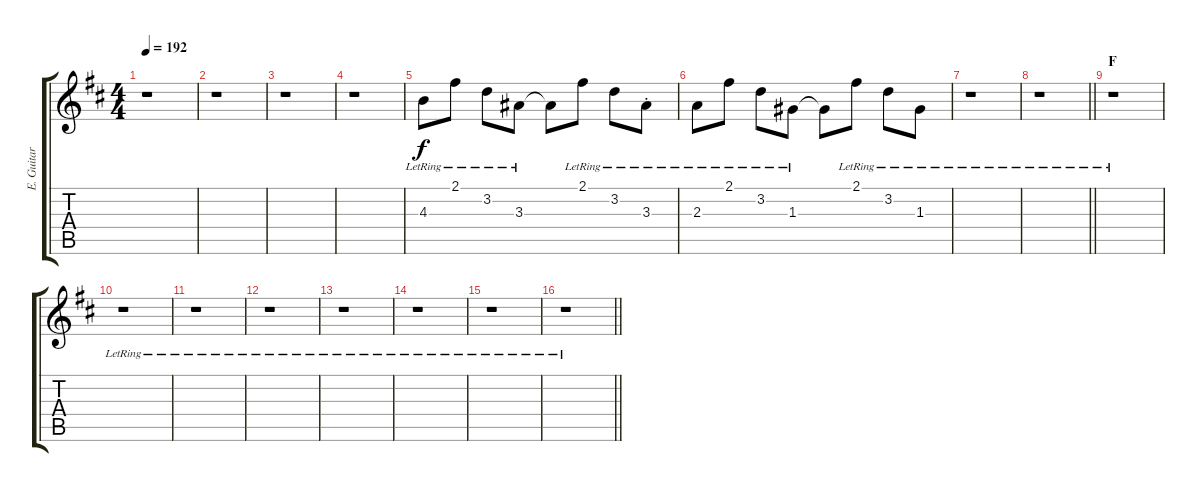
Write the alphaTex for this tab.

\track ("E. Guitar II" "E. Guitar ") {instrument electricguitarclean}
\staff {score tabs}
\tuning (E4 B3 G3 D3 A2 E2) {hide}
\ts (4 4)
\tempo 192
\clef g2
\ks d
r.1{dy f} |
r.1 |
r.1 |
r.1 |
4.3{lr}.8 2.1{lr}.8 3.2{lr}.8 3.3{lr}.8 3.3{t}.8 2.1{lr}.8 3.2{lr}.8 3.3{st lr}.8 |
2.3{lr}.8 2.1{lr}.8 3.2{lr}.8 1.3{lr}.8 1.3{t}.8 2.1{lr}.8 3.2{lr}.8 1.3{lr}.8 |
r.1 |
\barLineRight lightlight
r.1 |
\section ("" "F")
r.1 |
r.1 |
r.1 |
r.1 |
r.1 |
r.1 |
r.1 |
\barLineRight lightlight
r.1
